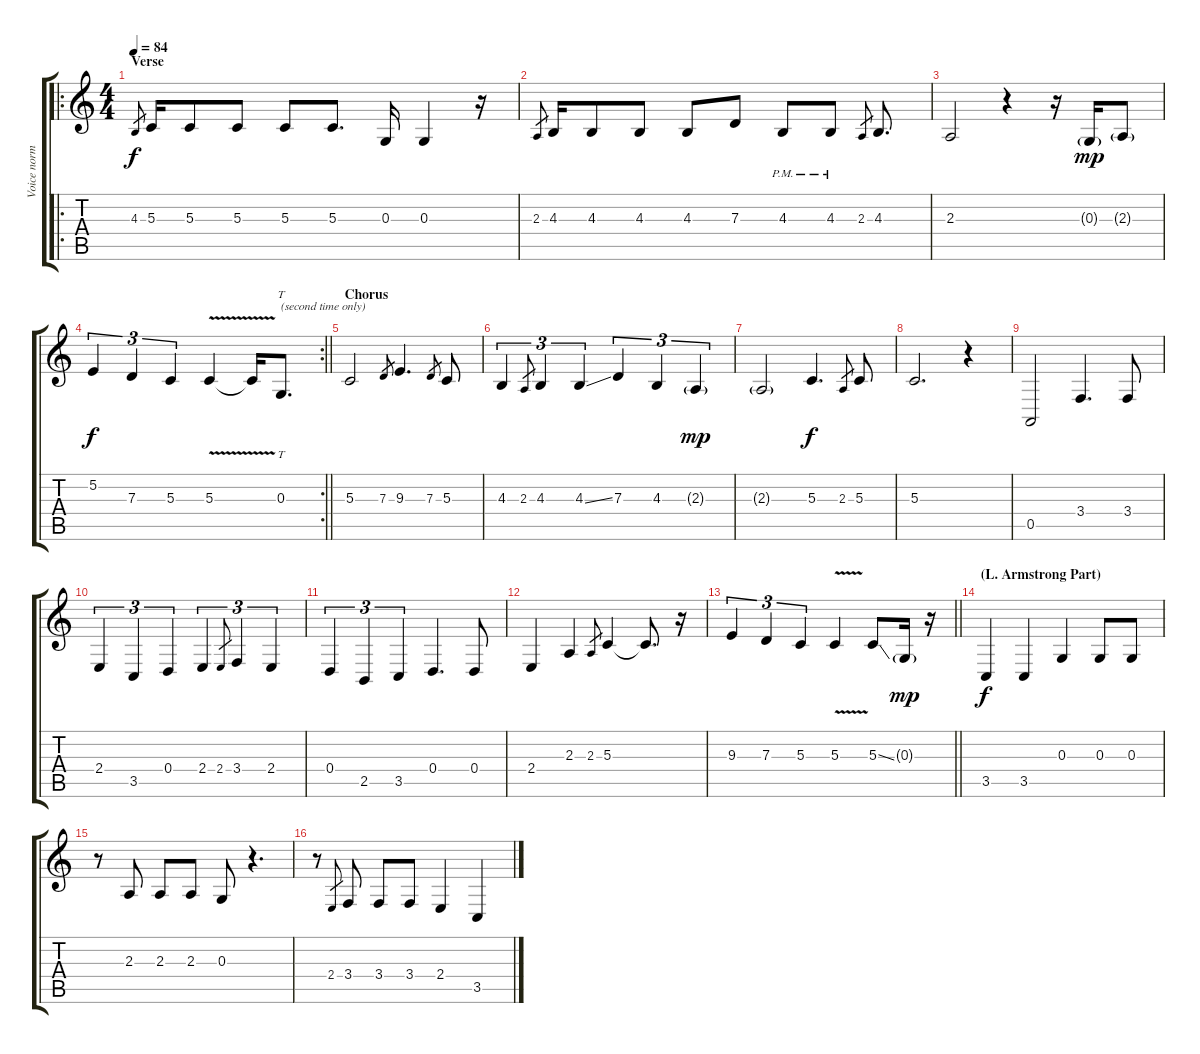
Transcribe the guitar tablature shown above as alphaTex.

\track ("Voice normal ( without capo)" "Voice norm") {instrument lead6voice}
\staff {score tabs}
\tuning (E4 B3 G3 D3 A2 E2) {hide}
\ro
\ts (4 4)
\section ("" "Verse")
\tempo 84
\clef g2
\ks c
4.3.8{gr dy f} 5.3.16 5.3.8 5.3.8 5.3.8 5.3.8{d} 0.3.16 0.3.4 r.16 |
2.3.8{gr} 4.3.16 4.3.8 4.3.8 4.3.8 7.3.8 4.3{pm}.8 4.3{pm}.8 2.3.8{gr} 4.3.8{d} |
2.3.2 r.4 r.16 0.3{g}.16{dy mp} 2.3{g}.8 |
\rc 2
\barLineRight lightlight
5.2.4{tu (3 2) dy f} 7.3.4{tu (3 2)} 5.3.4{tu (3 2)} 5.3{v}.4 5.3{t}.16 0.3.8{tt d txt "(second time only)"} |
\section ("" "Chorus")
5.3.2 7.3.8{gr} 9.3.4{d} 7.3.8{gr} 5.3.8 |
4.3.4{tu (3 2)} 2.3.8{gr} 4.3.4{tu (3 2)} 4.3{ss}.4{tu (3 2)} 7.3.4{tu (3 2)} 4.3.4{tu (3 2)} 2.3{g}.4{tu (3 2) dy mp} |
2.3{g}.2 5.3.4{d dy f} 2.3.8{gr} 5.3.8 |
5.3.2{d} r.4 |
0.5.2 3.4.4{d} 3.4.8 |
2.4.4{tu (3 2)} 3.5.4{tu (3 2)} 0.4.4{tu (3 2)} 2.4.4{tu (3 2)} 2.4.8{gr} 3.4.4{tu (3 2)} 2.4.4{tu (3 2)} |
0.4.4{tu (3 2)} 2.5.4{tu (3 2)} 3.5.4{tu (3 2)} 0.4.4{d} 0.4.8 |
2.4.4 2.3.4 2.3.8{gr} 5.3.4 5.3{t}.8{d} r.16 |
\barLineRight lightlight
9.3.4{tu (3 2)} 7.3.4{tu (3 2)} 5.3.4{tu (3 2)} 5.3{v}.4 5.3{ss}.8 0.3{g}.16{dy mp} r.16 |
\section ("" "(L. Armstrong Part)")
3.5.4{dy f} 3.5.4 0.3.4 0.3.8 0.3.8 |
r.8 2.3.8 2.3.8 2.3.8 0.3.8 r.4{d} |
r.8 2.4.8{gr} 3.4.8 3.4.8 3.4.8 2.4.4 3.5.4
